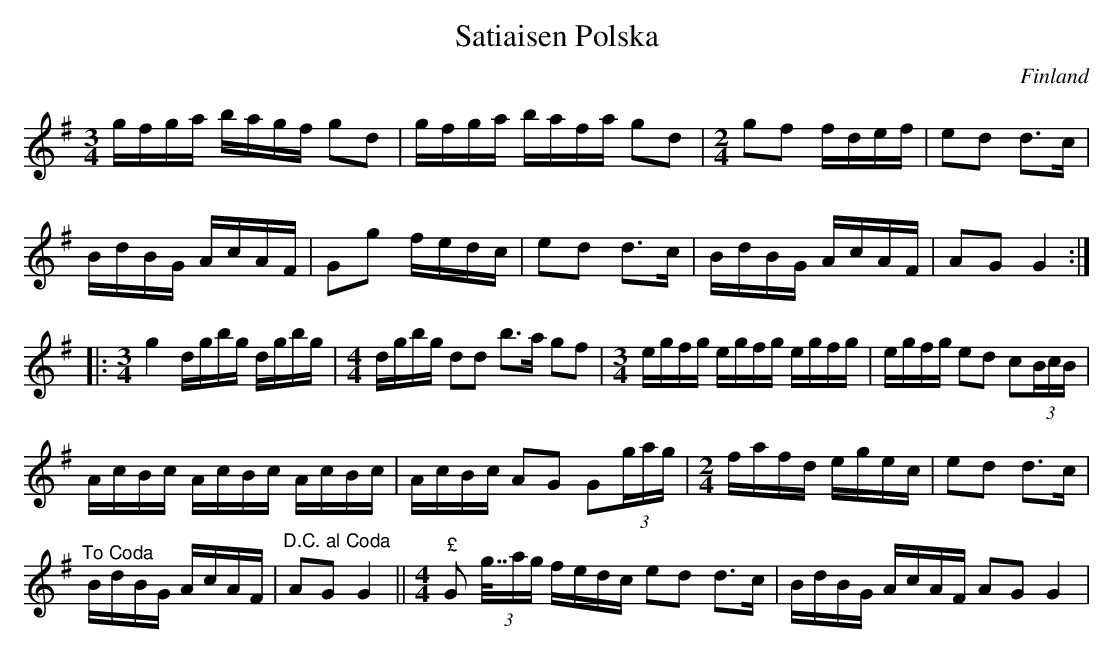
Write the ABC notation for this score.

X:1
T:Satiaisen Polska
O:Finland
L:1/16
M:3/4
K:G
gfga bagf g2d2 | gfga bafa g2d2 |[M:2/4] g2f2 fdef | e2d2 d2>c2 |
 BdBG AcAF | G2g2 fedc | e2d2 d2>c2 | BdBG AcAF | A2G2 G4 ::
[M:3/4] g4 dgbg dgbg |[M:4/4] dgbg d2d2 b2>a2 g2f2 | [M:3/4] egfg egfg egfg | egfg e2d2 c2(3BcB |
 AcBc AcBc AcBc | AcBc A2G2 G2(3gag | [M:2/4] fafd egec | e2d2 d2>c2 | "^To Coda"
BdBG AcAF |"^D.C. al Coda"  A2G2 G4 || [M:4/4]"^£" G2 (3g63/64ag fedc e2d2 d2>c2 | BdBG AcAF A2G2 G4 |
